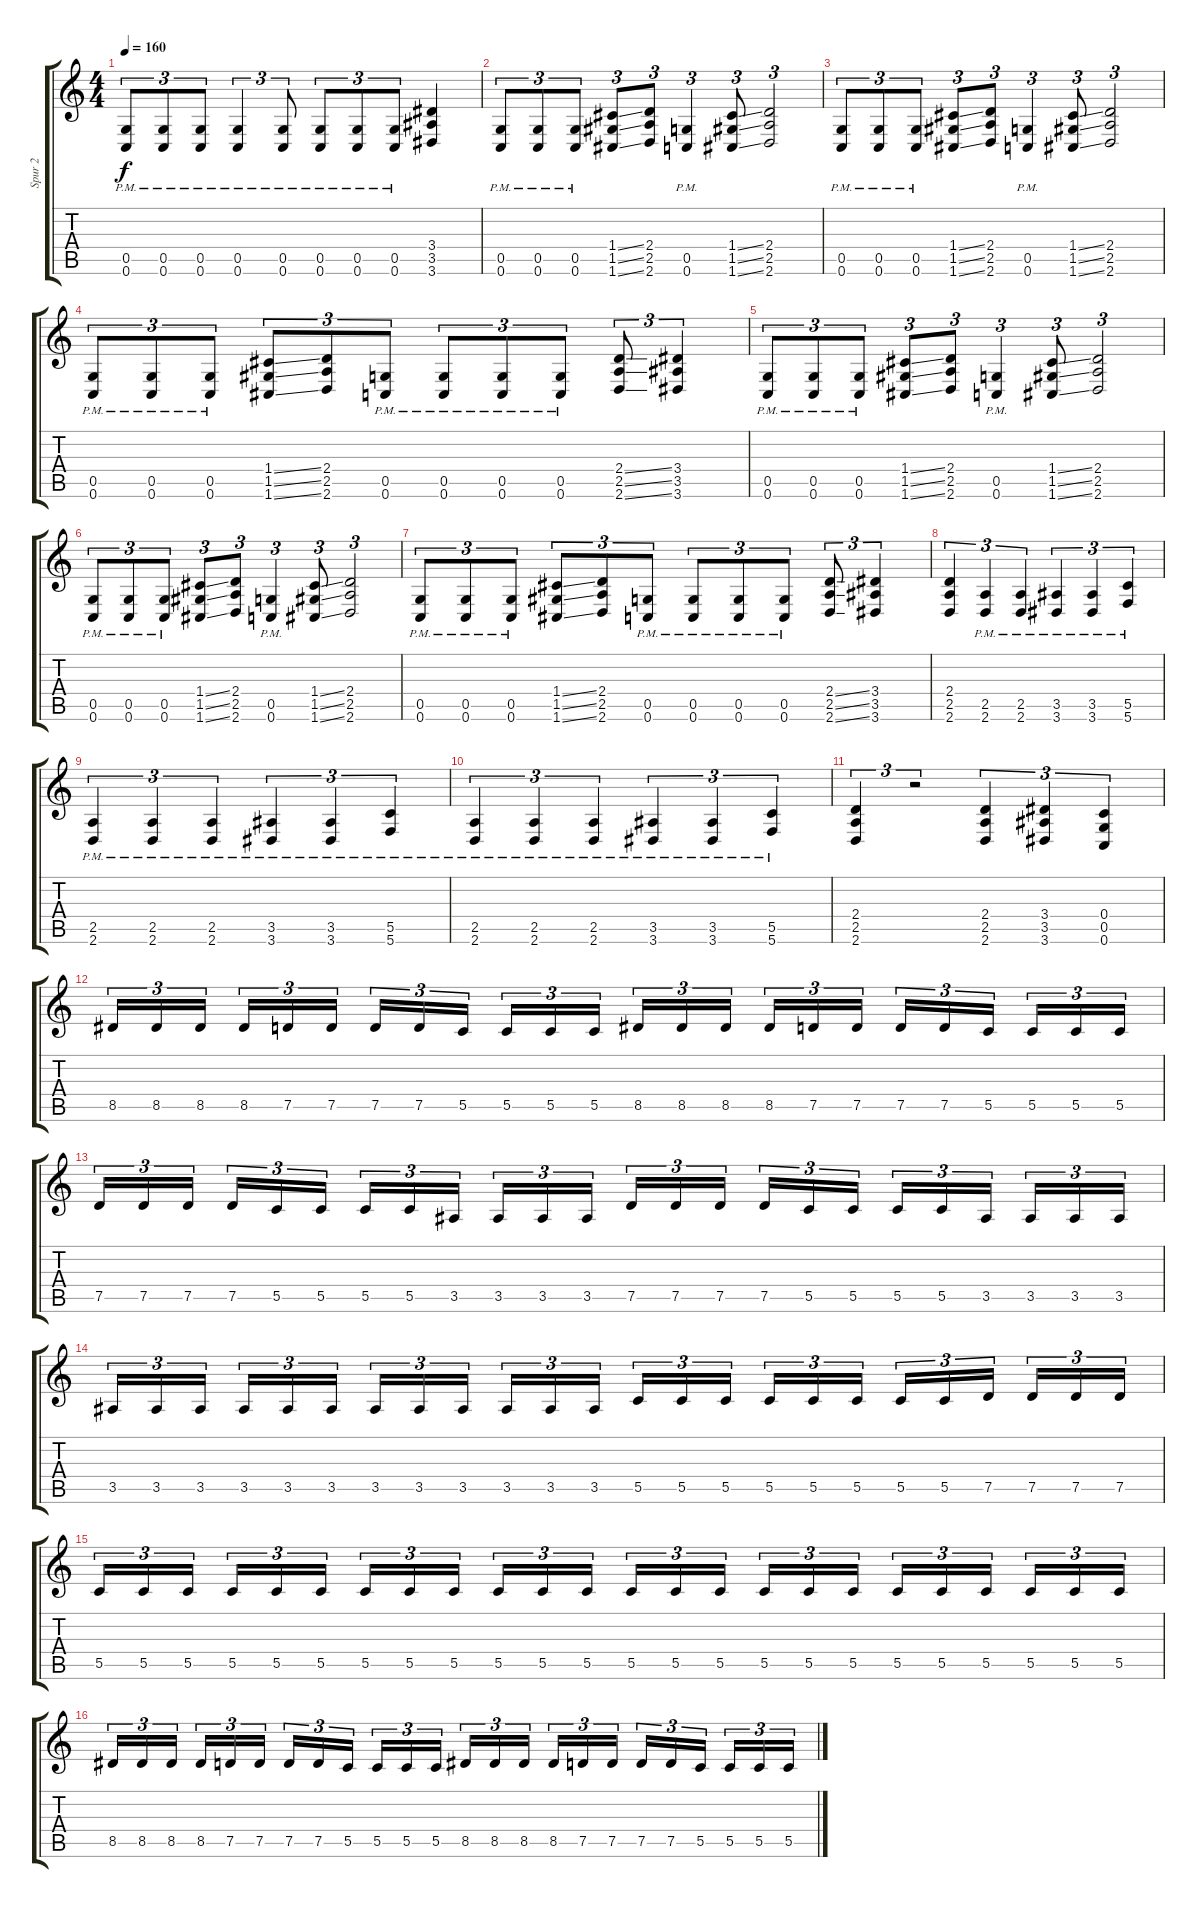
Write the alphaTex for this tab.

\track ("Spur 2" "Spur 2") {instrument distortionguitar}
\staff {score tabs}
\tuning (D4 A3 F3 C3 G2 C2) {hide}
\ts (4 4)
\tempo 160
\clef g2
\ks c
(0.5{pm} 0.6{pm}).8{tu (3 2) dy f} (0.5{pm} 0.6{pm}).8{tu (3 2)} (0.5{pm} 0.6{pm}).8{tu (3 2)} (0.5{pm} 0.6{pm}).4{tu (3 2)} (0.5{pm} 0.6{pm}).8{tu (3 2)} (0.5{pm} 0.6{pm}).8{tu (3 2)} (0.5{pm} 0.6{pm}).8{tu (3 2)} (0.5{pm} 0.6{pm}).8{tu (3 2)} (3.4 3.5 3.6).4 |
(0.5 0.6{pm}).8{tu (3 2)} (0.5 0.6{pm}).8{tu (3 2)} (0.5 0.6{pm}).8{tu (3 2)} (1.4{ss} 1.5{ss} 1.6{ss}).8{tu (3 2)} (2.4 2.5 2.6).8{tu (3 2)} (0.5{pm} 0.6{pm}).4{tu (3 2)} (1.4{ss} 1.5{ss} 1.6{ss}).8{tu (3 2)} (2.4 2.5 2.6).2{tu (3 2)} |
(0.5 0.6{pm}).8{tu (3 2)} (0.5 0.6{pm}).8{tu (3 2)} (0.5 0.6{pm}).8{tu (3 2)} (1.4{ss} 1.5{ss} 1.6{ss}).8{tu (3 2)} (2.4 2.5 2.6).8{tu (3 2)} (0.5{pm} 0.6{pm}).4{tu (3 2)} (1.4{ss} 1.5{ss} 1.6{ss}).8{tu (3 2)} (2.4 2.5 2.6).2{tu (3 2)} |
(0.5 0.6{pm}).8{tu (3 2)} (0.5 0.6{pm}).8{tu (3 2)} (0.5 0.6{pm}).8{tu (3 2)} (1.4{ss} 1.5{ss} 1.6{ss}).8{tu (3 2)} (2.4 2.5 2.6).8{tu (3 2)} (0.5{pm} 0.6{pm}).8{tu (3 2)} (0.5{pm} 0.6{pm}).8{tu (3 2)} (0.5{pm} 0.6{pm}).8{tu (3 2)} (0.5{pm} 0.6{pm}).8{tu (3 2)} (2.4{ss} 2.5{ss} 2.6{ss}).8{tu (3 2)} (3.4 3.5 3.6).4{tu (3 2)} |
(0.5 0.6{pm}).8{tu (3 2)} (0.5 0.6{pm}).8{tu (3 2)} (0.5 0.6{pm}).8{tu (3 2)} (1.4{ss} 1.5{ss} 1.6{ss}).8{tu (3 2)} (2.4 2.5 2.6).8{tu (3 2)} (0.5{pm} 0.6{pm}).4{tu (3 2)} (1.4{ss} 1.5{ss} 1.6{ss}).8{tu (3 2)} (2.4 2.5 2.6).2{tu (3 2)} |
(0.5 0.6{pm}).8{tu (3 2)} (0.5 0.6{pm}).8{tu (3 2)} (0.5 0.6{pm}).8{tu (3 2)} (1.4{ss} 1.5{ss} 1.6{ss}).8{tu (3 2)} (2.4 2.5 2.6).8{tu (3 2)} (0.5{pm} 0.6{pm}).4{tu (3 2)} (1.4{ss} 1.5{ss} 1.6{ss}).8{tu (3 2)} (2.4 2.5 2.6).2{tu (3 2)} |
(0.5 0.6{pm}).8{tu (3 2)} (0.5 0.6{pm}).8{tu (3 2)} (0.5 0.6{pm}).8{tu (3 2)} (1.4{ss} 1.5{ss} 1.6{ss}).8{tu (3 2)} (2.4 2.5 2.6).8{tu (3 2)} (0.5{pm} 0.6{pm}).8{tu (3 2)} (0.5{pm} 0.6{pm}).8{tu (3 2)} (0.5{pm} 0.6{pm}).8{tu (3 2)} (0.5{pm} 0.6{pm}).8{tu (3 2)} (2.4{ss} 2.5{ss} 2.6{ss}).8{tu (3 2)} (3.4 3.5 3.6).4{tu (3 2)} |
(2.4 2.5 2.6).4{tu (3 2)} (2.5{pm} 2.6{pm}).4{tu (3 2)} (2.5{pm} 2.6{pm}).4{tu (3 2)} (3.5{pm} 3.6{pm}).4{tu (3 2)} (3.5{pm} 3.6{pm}).4{tu (3 2)} (5.5{pm} 5.6{pm}).4{tu (3 2)} |
(2.5{pm} 2.6{pm}).4{tu (3 2)} (2.5{pm} 2.6{pm}).4{tu (3 2)} (2.5{pm} 2.6{pm}).4{tu (3 2)} (3.5{pm} 3.6{pm}).4{tu (3 2)} (3.5{pm} 3.6{pm}).4{tu (3 2)} (5.5{pm} 5.6{pm}).4{tu (3 2)} |
(2.5{pm} 2.6{pm}).4{tu (3 2)} (2.5{pm} 2.6{pm}).4{tu (3 2)} (2.5{pm} 2.6{pm}).4{tu (3 2)} (3.5{pm} 3.6{pm}).4{tu (3 2)} (3.5{pm} 3.6{pm}).4{tu (3 2)} (5.5{pm} 5.6{pm}).4{tu (3 2)} |
(2.4 2.5 2.6).4{tu (3 2)} r.2{tu (3 2)} (2.4 2.5 2.6).4{tu (3 2)} (3.4 3.5 3.6).4{tu (3 2)} (0.4 0.5 0.6).4{tu (3 2)} |
8.5.16{tu (3 2)} 8.5.16{tu (3 2)} 8.5.16{tu (3 2) beam splitsecondary} 8.5.16{tu (3 2)} 7.5.16{tu (3 2)} 7.5.16{tu (3 2)} 7.5.16{tu (3 2)} 7.5.16{tu (3 2)} 5.5.16{tu (3 2) beam splitsecondary} 5.5.16{tu (3 2)} 5.5.16{tu (3 2)} 5.5.16{tu (3 2)} 8.5.16{tu (3 2)} 8.5.16{tu (3 2)} 8.5.16{tu (3 2) beam splitsecondary} 8.5.16{tu (3 2)} 7.5.16{tu (3 2)} 7.5.16{tu (3 2)} 7.5.16{tu (3 2)} 7.5.16{tu (3 2)} 5.5.16{tu (3 2) beam splitsecondary} 5.5.16{tu (3 2)} 5.5.16{tu (3 2)} 5.5.16{tu (3 2)} |
7.5.16{tu (3 2)} 7.5.16{tu (3 2)} 7.5.16{tu (3 2) beam splitsecondary} 7.5.16{tu (3 2)} 5.5.16{tu (3 2)} 5.5.16{tu (3 2)} 5.5.16{tu (3 2)} 5.5.16{tu (3 2)} 3.5.16{tu (3 2) beam splitsecondary} 3.5.16{tu (3 2)} 3.5.16{tu (3 2)} 3.5.16{tu (3 2)} 7.5.16{tu (3 2)} 7.5.16{tu (3 2)} 7.5.16{tu (3 2) beam splitsecondary} 7.5.16{tu (3 2)} 5.5.16{tu (3 2)} 5.5.16{tu (3 2)} 5.5.16{tu (3 2)} 5.5.16{tu (3 2)} 3.5.16{tu (3 2) beam splitsecondary} 3.5.16{tu (3 2)} 3.5.16{tu (3 2)} 3.5.16{tu (3 2)} |
3.5.16{tu (3 2)} 3.5.16{tu (3 2)} 3.5.16{tu (3 2) beam splitsecondary} 3.5.16{tu (3 2)} 3.5.16{tu (3 2)} 3.5.16{tu (3 2)} 3.5.16{tu (3 2)} 3.5.16{tu (3 2)} 3.5.16{tu (3 2) beam splitsecondary} 3.5.16{tu (3 2)} 3.5.16{tu (3 2)} 3.5.16{tu (3 2)} 5.5.16{tu (3 2)} 5.5.16{tu (3 2)} 5.5.16{tu (3 2) beam splitsecondary} 5.5.16{tu (3 2)} 5.5.16{tu (3 2)} 5.5.16{tu (3 2)} 5.5.16{tu (3 2)} 5.5.16{tu (3 2)} 7.5.16{tu (3 2) beam splitsecondary} 7.5.16{tu (3 2)} 7.5.16{tu (3 2)} 7.5.16{tu (3 2)} |
5.5.16{tu (3 2)} 5.5.16{tu (3 2)} 5.5.16{tu (3 2) beam splitsecondary} 5.5.16{tu (3 2)} 5.5.16{tu (3 2)} 5.5.16{tu (3 2)} 5.5.16{tu (3 2)} 5.5.16{tu (3 2)} 5.5.16{tu (3 2) beam splitsecondary} 5.5.16{tu (3 2)} 5.5.16{tu (3 2)} 5.5.16{tu (3 2)} 5.5.16{tu (3 2)} 5.5.16{tu (3 2)} 5.5.16{tu (3 2) beam splitsecondary} 5.5.16{tu (3 2)} 5.5.16{tu (3 2)} 5.5.16{tu (3 2)} 5.5.16{tu (3 2)} 5.5.16{tu (3 2)} 5.5.16{tu (3 2) beam splitsecondary} 5.5.16{tu (3 2)} 5.5.16{tu (3 2)} 5.5.16{tu (3 2)} |
8.5.16{tu (3 2)} 8.5.16{tu (3 2)} 8.5.16{tu (3 2) beam splitsecondary} 8.5.16{tu (3 2)} 7.5.16{tu (3 2)} 7.5.16{tu (3 2)} 7.5.16{tu (3 2)} 7.5.16{tu (3 2)} 5.5.16{tu (3 2) beam splitsecondary} 5.5.16{tu (3 2)} 5.5.16{tu (3 2)} 5.5.16{tu (3 2)} 8.5.16{tu (3 2)} 8.5.16{tu (3 2)} 8.5.16{tu (3 2) beam splitsecondary} 8.5.16{tu (3 2)} 7.5.16{tu (3 2)} 7.5.16{tu (3 2)} 7.5.16{tu (3 2)} 7.5.16{tu (3 2)} 5.5.16{tu (3 2) beam splitsecondary} 5.5.16{tu (3 2)} 5.5.16{tu (3 2)} 5.5.16{tu (3 2)}
